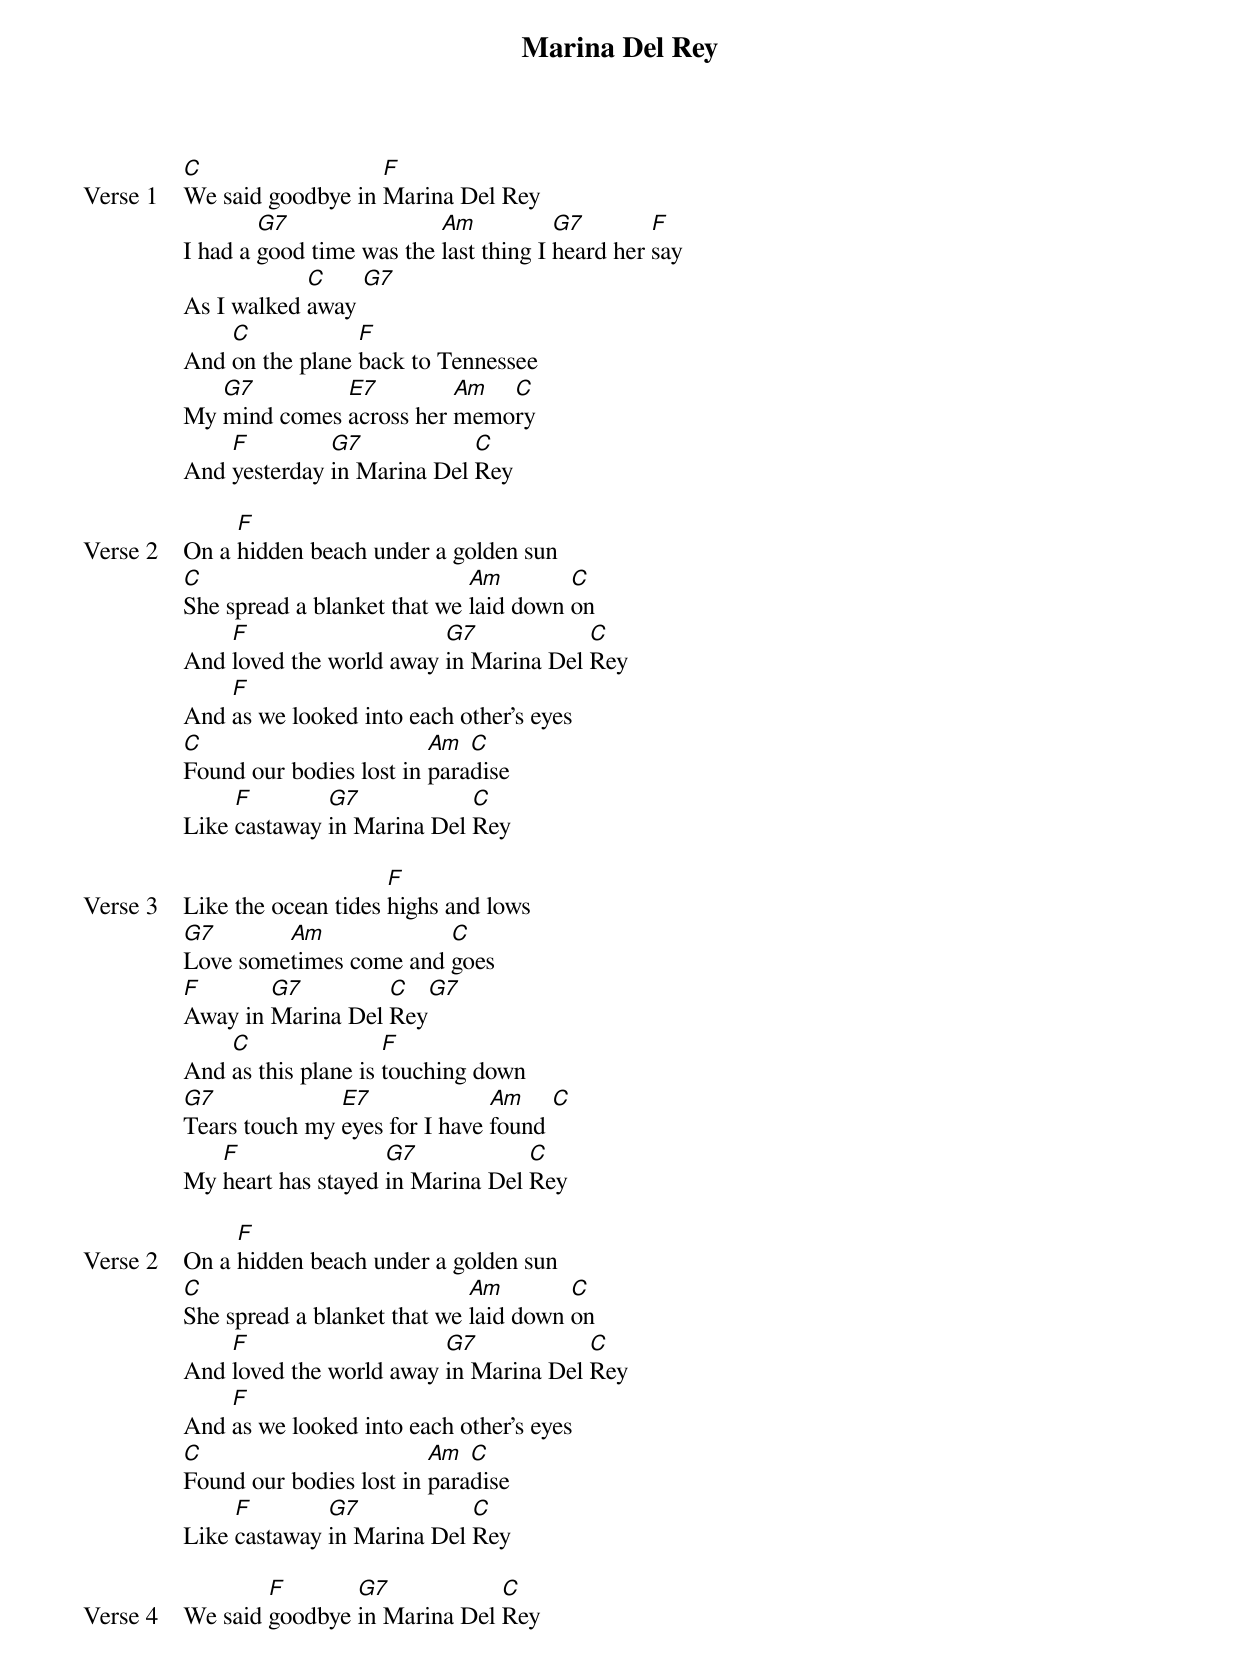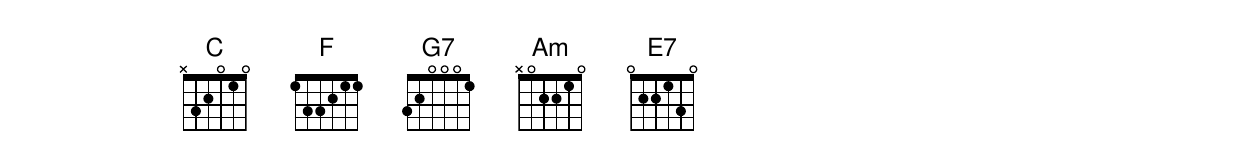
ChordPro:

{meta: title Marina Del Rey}
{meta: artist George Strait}
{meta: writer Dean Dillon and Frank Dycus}

{start_of_verse: Verse 1}
[C]We said goodbye in [F]Marina Del Rey
I had a [G7]good time was the [Am]last thing I [G7]heard her [F]say
As I walked [C]away [G7]
And [C]on the plane [F]back to Tennessee
My [G7]mind comes [E7]across her [Am]memo[C]ry
And [F]yesterday [G7]in Marina Del [C]Rey
{end_of_verse}

{start_of_verse: Verse 2}
On a [F]hidden beach under a golden sun
[C]She spread a blanket that we [Am]laid down [C]on
And [F]loved the world away [G7]in Marina Del [C]Rey
And [F]as we looked into each other's eyes
[C]Found our bodies lost in [Am]para[C]dise
Like [F]castaway [G7]in Marina Del [C]Rey
{end_of_verse}

{start_of_verse: Verse 3}
Like the ocean tides [F]highs and lows
[G7]Love some[Am]times come and [C]goes
[F]Away in [G7]Marina Del [C]Rey[G7]
And [C]as this plane is [F]touching down
[G7]Tears touch my [E7]eyes for I have [Am]found [C]
My [F]heart has stayed [G7]in Marina Del [C]Rey
{end_of_verse}

{start_of_verse: Verse 2}
On a [F]hidden beach under a golden sun
[C]She spread a blanket that we [Am]laid down [C]on
And [F]loved the world away [G7]in Marina Del [C]Rey
And [F]as we looked into each other's eyes
[C]Found our bodies lost in [Am]para[C]dise
Like [F]castaway [G7]in Marina Del [C]Rey
{end_of_verse}

{start_of_verse: Verse 4}
We said [F]goodbye [G7]in Marina Del [C]Rey
{end_of_verse}
